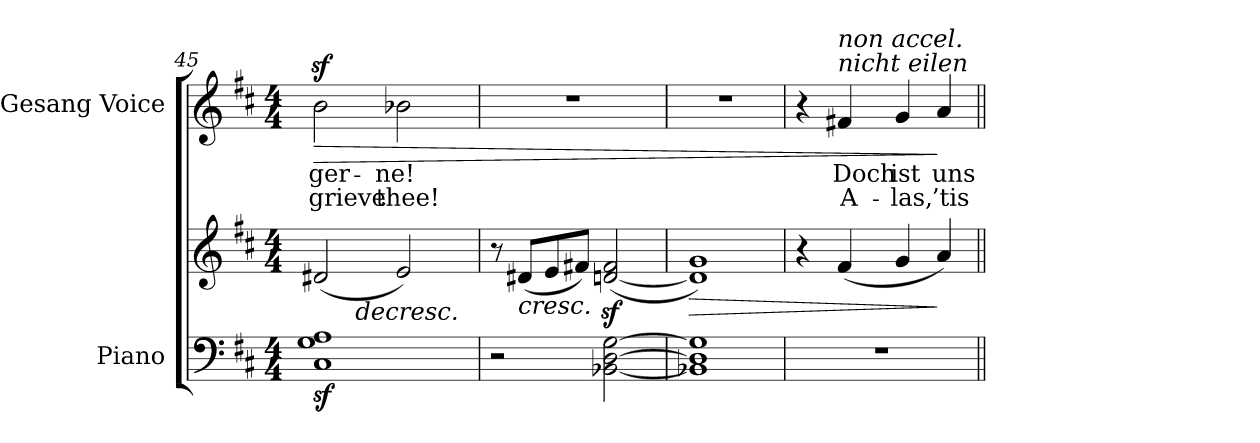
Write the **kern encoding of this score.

**kern	**kern	**dynam	**kern	**text	**text	**dynam
*part2	*part2	*part2	*part1	*part1	*part1	*part1
*staff3	*staff2	*staff2/3	*staff1	*staff1	*staff1	*staff1
*I"Piano	*	*	*I"Gesang Voice	*	*	*
*I'Pno	*	*	*	*	*	*
*clefF4	*clefG2	*	*clefG2	*	*	*
*k[f#c#]	*k[f#c#]	*	*k[f#c#]	*	*	*
*M4/4	*M4/4	*	*M4/4	*	*	*
=45	=45	=45	=45	=45	=45	=45
*	*^	*	*	*	*	*
!	!	!	!	!	!	!	!LO:HP:b
1C#z> 1Gz> 1Az>	(2d#X/	4ryy	.	2bz>\	ger-	grieve	>
!	!	!	!LO:HP:b	!	!	!	!
.	.	4ryy	>	.	.	.	.
.	2e/)	4ryy	.	2b-X\	-ne!	thee!	.
.	.	4ryy	.	.	.	.	.
*	*v	*v	*	*	*	*	*
=46	=46	=46	=46	=46	=46	=46
2r	8r	.	1r	.	.	.
!	!	!LO:HP:b	!	!	!	!
.	(8d#X/L	<	.	.	.	.
.	8e/	.	.	.	.	.
.	8f#X/J)	.	.	.	.	.
[2BB-X\ [2D\ [2G\	([2dn/z< 2f#/z<	]	.	.	.	.
=47	=47	=47	=47	=47	=47	=47
!	!	!LO:HP:b	!	!	!	!
1BB-X] 1D] 1G]	1d] 1g)	>	1r	.	.	.
.	.	[	.	.	.	.
=48	=48	=48	=48	=48	=48	=48
1r	4r	.	4r	.	.	.
!	!	!	!LO:TX:i:t=nicht eilen	!	!	!
!	!	!	!LO:TX:i:t=non accel.	!	!	!
.	(4f#/	.	4f#X/	Doch	A-	.
.	4g/	.	4g/	ist	-las,	.
.	4a/)	]	4a/	uns	’tis	]
=||	=||	=||	=||	=||	=||	=||
*-	*-	*-	*-	*-	*-	*-
